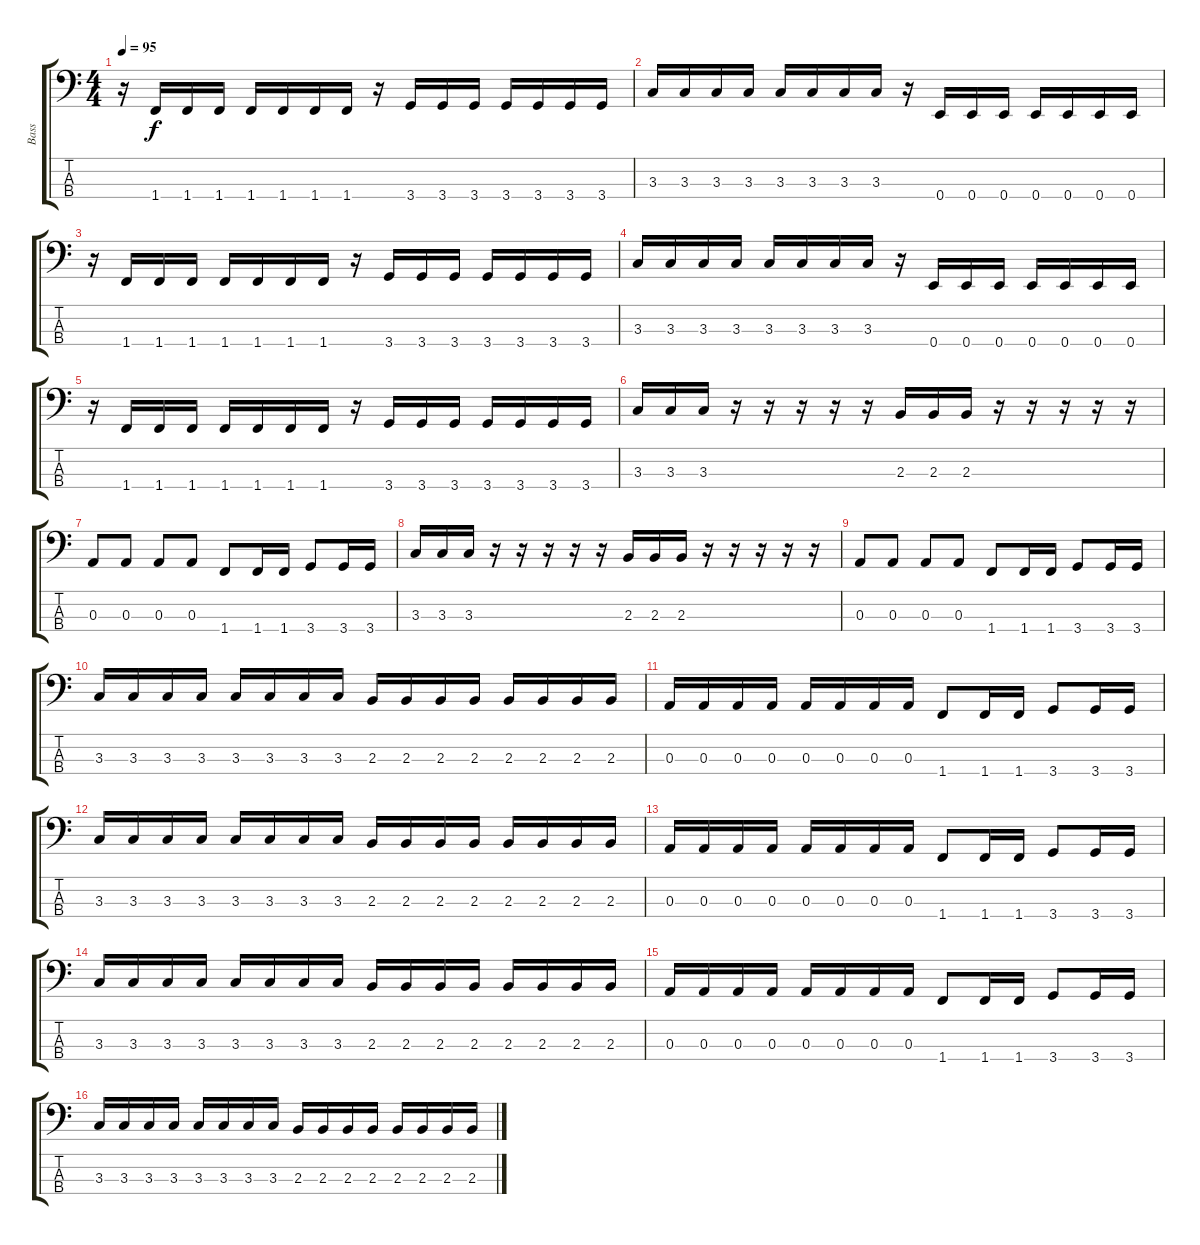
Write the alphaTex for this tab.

\track ("Bass" "Bass") {instrument electricbasspick}
\staff {score tabs}
\tuning (G2 D2 A1 E1) {hide}
\ts (4 4)
\tempo 95
\clef f4
\ks c
r.16{dy f} 1.4.16 1.4.16 1.4.16 1.4.16 1.4.16 1.4.16 1.4.16 r.16 3.4.16 3.4.16 3.4.16 3.4.16 3.4.16 3.4.16 3.4.16 |
3.3.16 3.3.16 3.3.16 3.3.16 3.3.16 3.3.16 3.3.16 3.3.16 r.16 0.4.16 0.4.16 0.4.16 0.4.16 0.4.16 0.4.16 0.4.16 |
r.16 1.4.16 1.4.16 1.4.16 1.4.16 1.4.16 1.4.16 1.4.16 r.16 3.4.16 3.4.16 3.4.16 3.4.16 3.4.16 3.4.16 3.4.16 |
3.3.16 3.3.16 3.3.16 3.3.16 3.3.16 3.3.16 3.3.16 3.3.16 r.16 0.4.16 0.4.16 0.4.16 0.4.16 0.4.16 0.4.16 0.4.16 |
r.16 1.4.16 1.4.16 1.4.16 1.4.16 1.4.16 1.4.16 1.4.16 r.16 3.4.16 3.4.16 3.4.16 3.4.16 3.4.16 3.4.16 3.4.16 |
3.3.16 3.3.16 3.3.16 r.16 r.16 r.16 r.16 r.16 2.3.16 2.3.16 2.3.16 r.16 r.16 r.16 r.16 r.16 |
0.3.8 0.3.8 0.3.8 0.3.8 1.4.8 1.4.16 1.4.16 3.4.8 3.4.16 3.4.16 |
3.3.16 3.3.16 3.3.16 r.16 r.16 r.16 r.16 r.16 2.3.16 2.3.16 2.3.16 r.16 r.16 r.16 r.16 r.16 |
0.3.8 0.3.8 0.3.8 0.3.8 1.4.8 1.4.16 1.4.16 3.4.8 3.4.16 3.4.16 |
3.3.16 3.3.16 3.3.16 3.3.16 3.3.16 3.3.16 3.3.16 3.3.16 2.3.16 2.3.16 2.3.16 2.3.16 2.3.16 2.3.16 2.3.16 2.3.16 |
0.3.16 0.3.16 0.3.16 0.3.16 0.3.16 0.3.16 0.3.16 0.3.16 1.4.8 1.4.16 1.4.16 3.4.8 3.4.16 3.4.16 |
3.3.16 3.3.16 3.3.16 3.3.16 3.3.16 3.3.16 3.3.16 3.3.16 2.3.16 2.3.16 2.3.16 2.3.16 2.3.16 2.3.16 2.3.16 2.3.16 |
0.3.16 0.3.16 0.3.16 0.3.16 0.3.16 0.3.16 0.3.16 0.3.16 1.4.8 1.4.16 1.4.16 3.4.8 3.4.16 3.4.16 |
3.3.16 3.3.16 3.3.16 3.3.16 3.3.16 3.3.16 3.3.16 3.3.16 2.3.16 2.3.16 2.3.16 2.3.16 2.3.16 2.3.16 2.3.16 2.3.16 |
0.3.16 0.3.16 0.3.16 0.3.16 0.3.16 0.3.16 0.3.16 0.3.16 1.4.8 1.4.16 1.4.16 3.4.8 3.4.16 3.4.16 |
3.3.16 3.3.16 3.3.16 3.3.16 3.3.16 3.3.16 3.3.16 3.3.16 2.3.16 2.3.16 2.3.16 2.3.16 2.3.16 2.3.16 2.3.16 2.3.16
